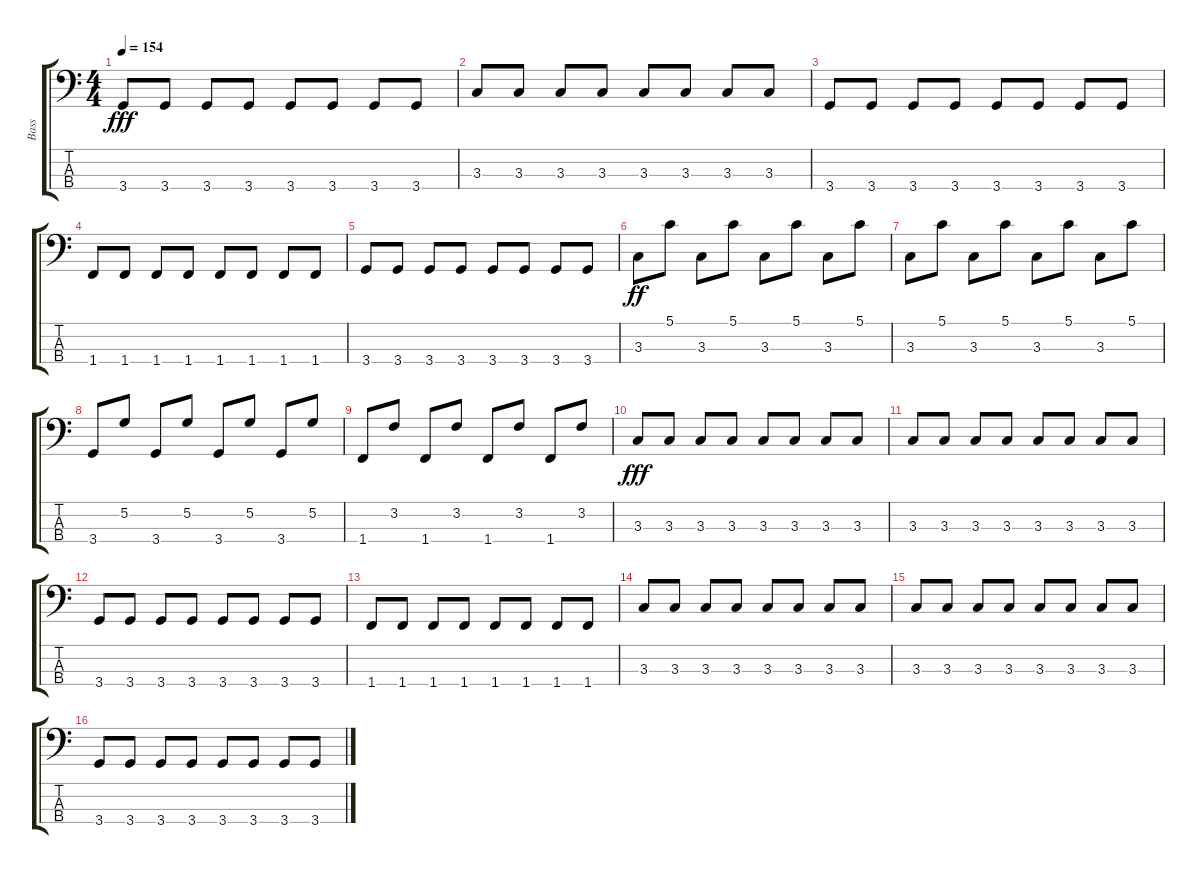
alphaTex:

\track ("Bass" "Bass") {instrument electricbasspick}
\staff {score tabs}
\tuning (G2 D2 A1 E1) {hide}
\ts (4 4)
\tempo 154
\clef f4
\ks c
3.4.8{dy fff} 3.4.8 3.4.8 3.4.8 3.4.8 3.4.8 3.4.8 3.4.8 |
3.3.8 3.3.8 3.3.8 3.3.8 3.3.8 3.3.8 3.3.8 3.3.8 |
3.4.8 3.4.8 3.4.8 3.4.8 3.4.8 3.4.8 3.4.8 3.4.8 |
1.4.8 1.4.8 1.4.8 1.4.8 1.4.8 1.4.8 1.4.8 1.4.8 |
3.4.8 3.4.8 3.4.8 3.4.8 3.4.8 3.4.8 3.4.8 3.4.8 |
3.3.8{dy ff} 5.1.8 3.3.8 5.1.8 3.3.8 5.1.8 3.3.8 5.1.8 |
3.3.8 5.1.8 3.3.8 5.1.8 3.3.8 5.1.8 3.3.8 5.1.8 |
3.4.8 5.2.8 3.4.8 5.2.8 3.4.8 5.2.8 3.4.8 5.2.8 |
1.4.8 3.2.8 1.4.8 3.2.8 1.4.8 3.2.8 1.4.8 3.2.8 |
3.3.8{dy fff} 3.3.8 3.3.8 3.3.8 3.3.8 3.3.8 3.3.8 3.3.8 |
3.3.8 3.3.8 3.3.8 3.3.8 3.3.8 3.3.8 3.3.8 3.3.8 |
3.4.8 3.4.8 3.4.8 3.4.8 3.4.8 3.4.8 3.4.8 3.4.8 |
1.4.8 1.4.8 1.4.8 1.4.8 1.4.8 1.4.8 1.4.8 1.4.8 |
3.3.8 3.3.8 3.3.8 3.3.8 3.3.8 3.3.8 3.3.8 3.3.8 |
3.3.8 3.3.8 3.3.8 3.3.8 3.3.8 3.3.8 3.3.8 3.3.8 |
3.4.8 3.4.8 3.4.8 3.4.8 3.4.8 3.4.8 3.4.8 3.4.8
